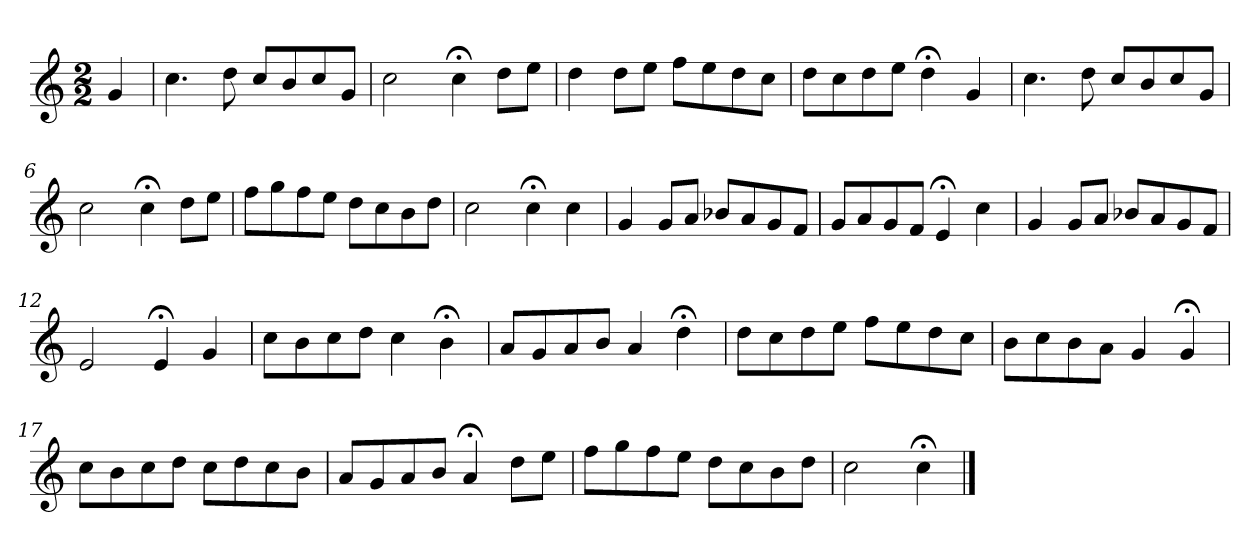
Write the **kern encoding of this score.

**kern
*part1
*staff1
*k[]
*C:
*M2/2
*MM120
=
4g
=1
4.cc
8dd
8ccL
8b
8cc
8gJ
=2
2cc
4cc;<
8ddL
8eeJ
=3
4dd
8ddL
8eeJ
8ffL
8ee
8dd
8ccJ
=4
8ddL
8cc
8dd
8eeJ
4dd;<
4g
=5
4.cc
8dd
8ccL
8b
8cc
8gJ
=6
2cc
4cc;<
8ddL
8eeJ
=7
8ffL
8gg
8ff
8eeJ
8ddL
8cc
8b
8ddJ
=8
2cc
4cc;<
4cc
=9
4g
8gL
8aJ
8b-XL
8a
8g
8fJ
=10
8gL
8a
8g
8fJ
4e;<
4cc
=11
4g
8gL
8aJ
8b-XL
8a
8g
8fJ
=12
2e
4e;<
4g
=13
8ccL
8b
8cc
8ddJ
4cc
4b;<
=14
8aL
8g
8a
8bJ
4a
4dd;<
=15
8ddL
8cc
8dd
8eeJ
8ffL
8ee
8dd
8ccJ
=16
8bL
8cc
8b
8aJ
4g
4g;<
=17
8ccL
8b
8cc
8ddJ
8ccL
8dd
8cc
8bJ
=18
8aL
8g
8a
8bJ
4a;<
8ddL
8eeJ
=19
8ffL
8gg
8ff
8eeJ
8ddL
8cc
8b
8ddJ
=20
2cc
4cc;<
==
*-
